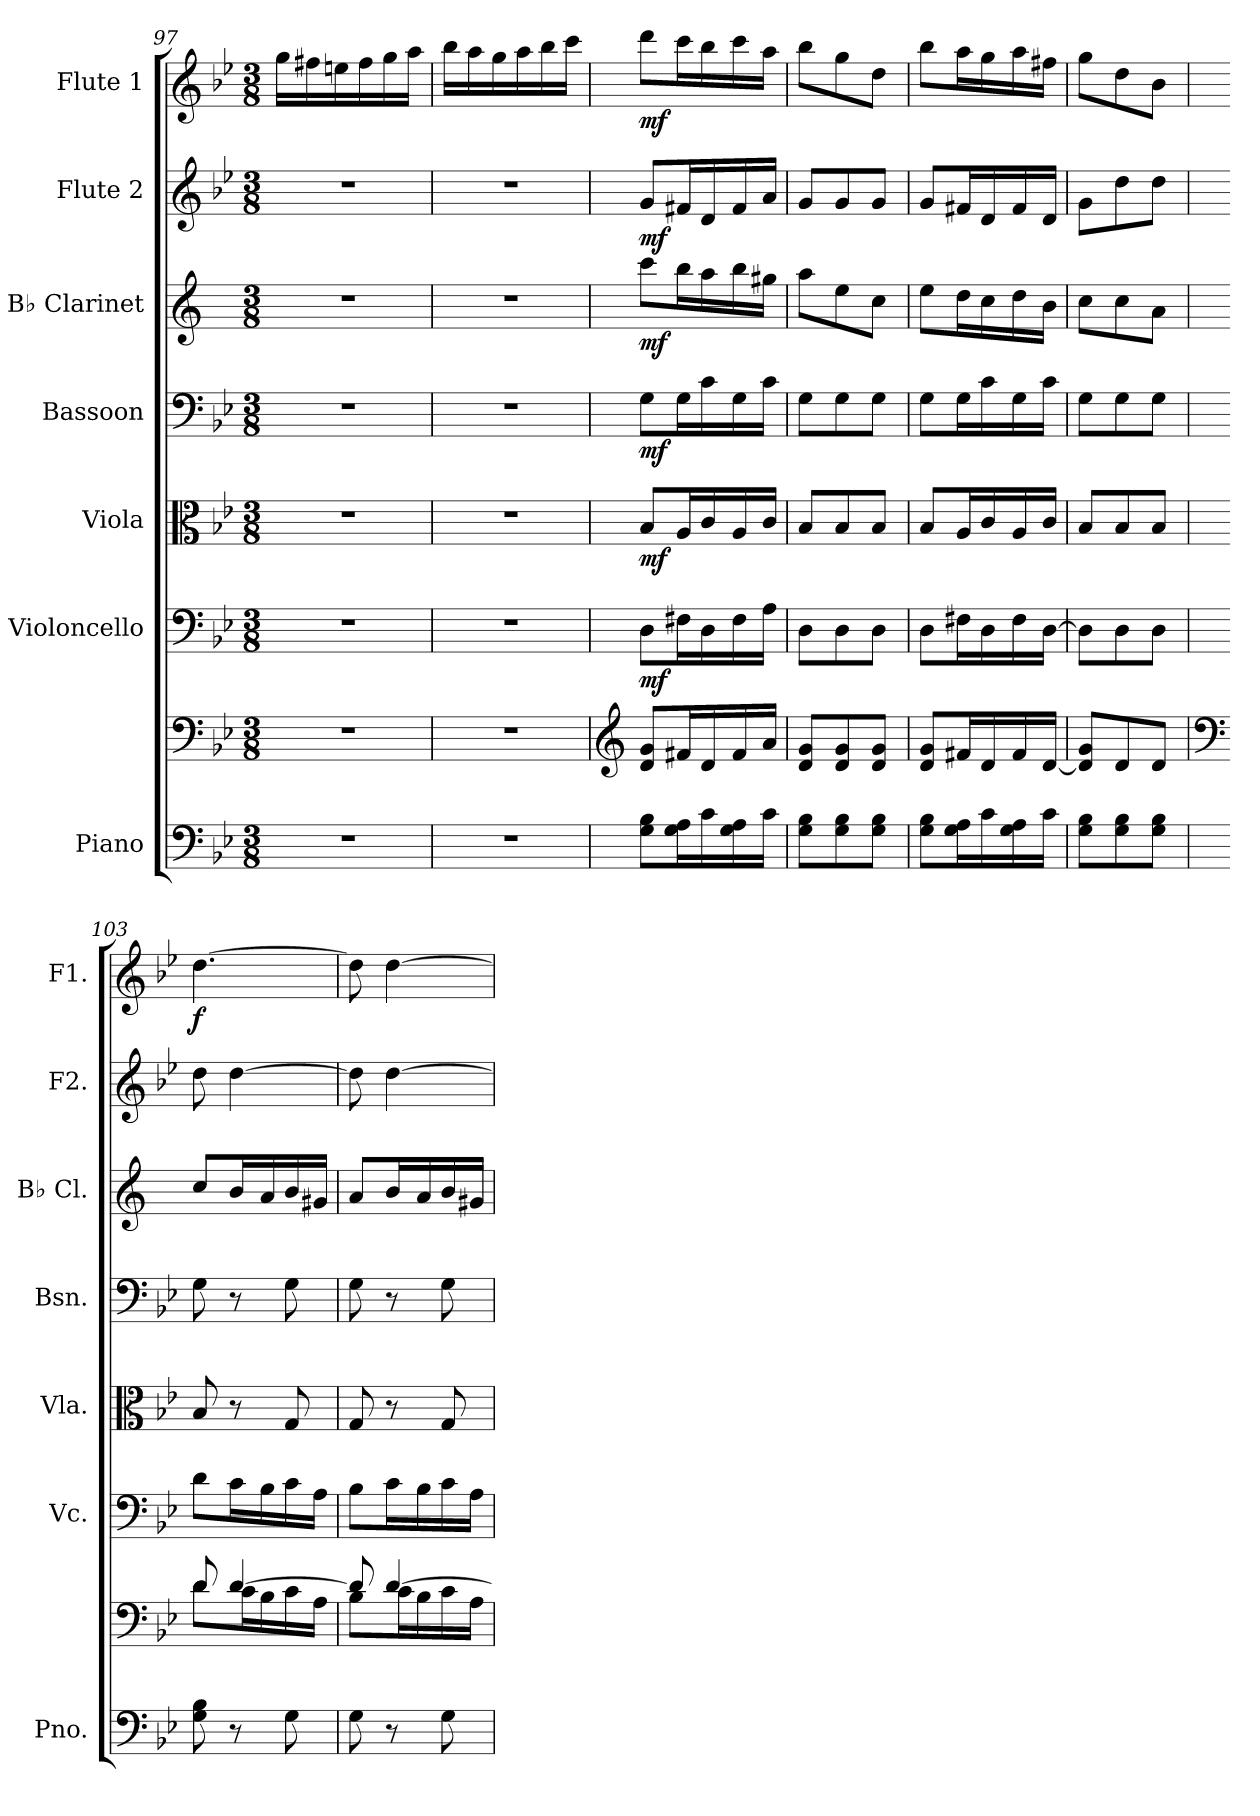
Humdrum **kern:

**kern	**kern	**dynam	**kern	**dynam	**kern	**dynam	**kern	**dynam	**kern	**dynam	**kern	**dynam	**kern	**dynam
*part7	*part7	*part7	*part6	*part6	*part5	*part5	*part4	*part4	*part3	*part3	*part2	*part2	*part1	*part1
*staff8	*staff7	*staff7/8	*staff6	*staff6	*staff5	*staff5	*staff4	*staff4	*staff3	*staff3	*staff2	*staff2	*staff1	*staff1
*I"Piano	*	*	*I"Violoncello	*	*I"Viola	*	*I"Bassoon	*	*I"B♭ Clarinet	*	*I"Flute 2	*	*I"Flute 1	*
*I'Pno.	*	*	*I'Vc.	*	*I'Vla.	*	*I'Bsn.	*	*I'B♭ Cl.	*	*I'F2.	*	*I'F1.	*
*clefF4	*clefF4	*	*clefF4	*	*clefC3	*	*clefF4	*	*clefG2	*	*clefG2	*	*clefG2	*
*	*	*	*	*	*	*	*	*	*ITrd1c2	*	*	*	*	*
*k[b-e-]	*k[b-e-]	*	*k[b-e-]	*	*k[b-e-]	*	*k[b-e-]	*	*k[b-e-]	*	*k[b-e-]	*	*k[b-e-]	*
*M3/8	*M3/8	*	*M3/8	*	*M3/8	*	*M3/8	*	*M3/8	*	*M3/8	*	*M3/8	*
=97	=97	=97	=97	=97	=97	=97	=97	=97	=97	=97	=97	=97	=97	=97
4.r	4.r	.	4.r	.	4.r	.	4.r	.	4.r	.	4.r	.	16gg\LL	.
.	.	.	.	.	.	.	.	.	.	.	.	.	16ff#X\	.
.	.	.	.	.	.	.	.	.	.	.	.	.	16een\	.
.	.	.	.	.	.	.	.	.	.	.	.	.	16ff#\	.
.	.	.	.	.	.	.	.	.	.	.	.	.	16gg\	.
.	.	.	.	.	.	.	.	.	.	.	.	.	16aa\JJ	.
=98	=98	=98	=98	=98	=98	=98	=98	=98	=98	=98	=98	=98	=98	=98
4.r	4.r	.	4.r	.	4.r	.	4.r	.	4.r	.	4.r	.	16bb-\LL	.
.	.	.	.	.	.	.	.	.	.	.	.	.	16aa\	.
.	.	.	.	.	.	.	.	.	.	.	.	.	16gg\	.
.	.	.	.	.	.	.	.	.	.	.	.	.	16aa\	.
.	.	.	.	.	.	.	.	.	.	.	.	.	16bb-\	.
.	.	.	.	.	.	.	.	.	.	.	.	.	16ccc\JJ	.
=99	=99	=99	=99	=99	=99	=99	=99	=99	=99	=99	=99	=99	=99	=99
*	*clefG2	*	*	*	*	*	*	*	*	*	*	*	*	*
!	!	!LO:DY:b=2	!	!	!	!	!	!	!	!	!	!	!	!
!	!	!LO:DY:n=1:b	!	!LO:DY:b	!	!LO:DY:b	!	!LO:DY:b	!	!LO:DY:b	!	!LO:DY:b	!	!LO:DY:b
8G\ 8B-\L	8d/ 8g/L	mf mf	8D\L	mf	8B-/L	mf	8G\L	mf	8bb-\L	mf	8g/L	mf	8ddd\L	mf
16G\ 16A\L	16f#X/L	.	16F#X\L	.	16A/L	.	16G\L	.	16aa\L	.	16f#X/L	.	16ccc\L	.
16c\	16d/	.	16D\	.	16c/	.	16c\	.	16gg\	.	16d/	.	16bb-\	.
16G\ 16A\	16f#/	.	16F#\	.	16A/	.	16G\	.	16aa\	.	16f#/	.	16ccc\	.
16c\JJ	16a/JJ	.	16A\JJ	.	16c/JJ	.	16c\JJ	.	16ff#X\JJ	.	16a/JJ	.	16aa\JJ	.
=100	=100	=100	=100	=100	=100	=100	=100	=100	=100	=100	=100	=100	=100	=100
8G\ 8B-\L	8d/ 8g/L	.	8D\L	.	8B-/L	.	8G\L	.	8gg\L	.	8g/L	.	8bb-\L	.
8G\ 8B-\	8d/ 8g/	.	8D\	.	8B-/	.	8G\	.	8dd\	.	8g/	.	8gg\	.
8G\ 8B-\J	8d/ 8g/J	.	8D\J	.	8B-/J	.	8G\J	.	8b-\J	.	8g/J	.	8dd\J	.
!!LO:LB:g=z
=101	=101	=101	=101	=101	=101	=101	=101	=101	=101	=101	=101	=101	=101	=101
8G\ 8B-\L	8d/ 8g/L	.	8D\L	.	8B-/L	.	8G\L	.	8dd\L	.	8g/L	.	8bb-\L	.
16G\ 16A\L	16f#X/L	.	16F#X\L	.	16A/L	.	16G\L	.	16cc\L	.	16f#X/L	.	16aa\L	.
16c\	16d/	.	16D\	.	16c/	.	16c\	.	16b-\	.	16d/	.	16gg\	.
16G\ 16A\	16f#/	.	16F#\	.	16A/	.	16G\	.	16cc\	.	16f#/	.	16aa\	.
16c\JJ	[16d/JJ	.	[16D\JJ	.	16c/JJ	.	16c\JJ	.	16a\JJ	.	16d/JJ	.	16ff#X\JJ	.
=102	=102	=102	=102	=102	=102	=102	=102	=102	=102	=102	=102	=102	=102	=102
8G\ 8B-\L	8d/] 8g/L	.	8D\L]	.	8B-/L	.	8G\L	.	8b-\L	.	8g\L	.	8gg\L	.
8G\ 8B-\	8d/	.	8D\	.	8B-/	.	8G\	.	8b-\	.	8dd\	.	8dd\	.
8G\ 8B-\J	8d/J	.	8D\J	.	8B-/J	.	8G\J	.	8g\J	.	8dd\J	.	8b-\J	.
=103	=103	=103	=103	=103	=103	=103	=103	=103	=103	=103	=103	=103	=103	=103
*	*clefF4	*	*	*	*	*	*	*	*	*	*	*	*	*
*	*^	*	*	*	*	*	*	*	*	*	*	*	*	*
!	!	!	!	!	!	!	!	!	!	!	!	!	!	!	!LO:DY:b
8G\ 8B-\	8d/	8d\L	.	8d\L	.	8B-/	.	8G\	.	8b-/L	.	8dd\	.	[4.dd\	f
8r	[4d/	16c\L	.	16c\L	.	8r	.	8r	.	16a/L	.	[4dd\	.	.	.
.	.	16B-\	.	16B-\	.	.	.	.	.	16g/	.	.	.	.	.
8G\	.	16c\	.	16c\	.	8G/	.	8G\	.	16a/	.	.	.	.	.
.	.	16A\JJ	.	16A\JJ	.	.	.	.	.	16f#X/JJ	.	.	.	.	.
=104	=104	=104	=104	=104	=104	=104	=104	=104	=104	=104	=104	=104	=104	=104	=104
8G\	8d/]	8B-\L	.	8B-\L	.	8G/	.	8G\	.	8g/L	.	8dd\]	.	8dd\]	.
8r	[4d/	16c\L	.	16c\L	.	8r	.	8r	.	16a/L	.	[4dd\	.	[4dd\	.
.	.	16B-\	.	16B-\	.	.	.	.	.	16g/	.	.	.	.	.
8G\	.	16c\	.	16c\	.	8G/	.	8G\	.	16a/	.	.	.	.	.
.	.	16A\JJ	.	16A\JJ	.	.	.	.	.	16f#X/JJ	.	.	.	.	.
*	*v	*v	*	*	*	*	*	*	*	*	*	*	*	*	*
=	=	=	=	=	=	=	=	=	=	=	=	=	=	=
*-	*-	*-	*-	*-	*-	*-	*-	*-	*-	*-	*-	*-	*-	*-
